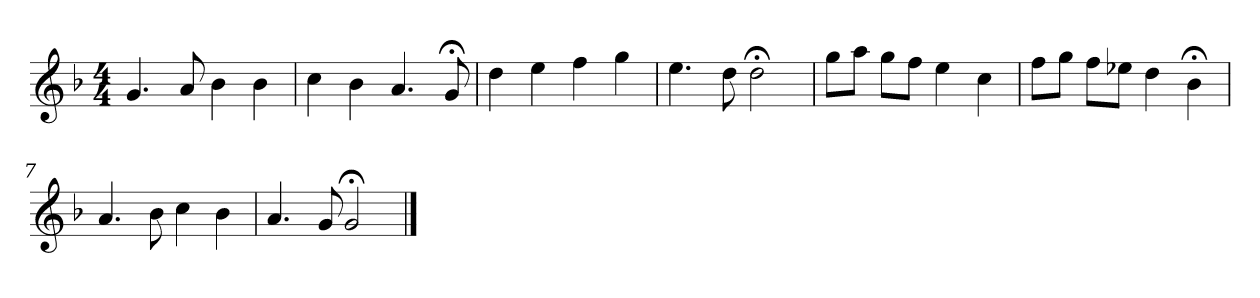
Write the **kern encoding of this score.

**kern
*part1
*staff1
*k[b-]
*G:dor
*M4/4
*MM120
=1
4.g
8a
4b-
4b-
=2
4cc
4b-
4.a
8g;<
=3
4dd
4ee
4ff
4gg
=4
4.ee
8dd
2dd;<
=5
8ggL
8aaJ
8ggL
8ffJ
4ee
4cc
=6
8ffL
8ggJ
8ffL
8ee-XJ
4dd
4b-;<
=7
4.a
8b-
4cc
4b-
=8
4.a
8g
2g;<
==
*-
